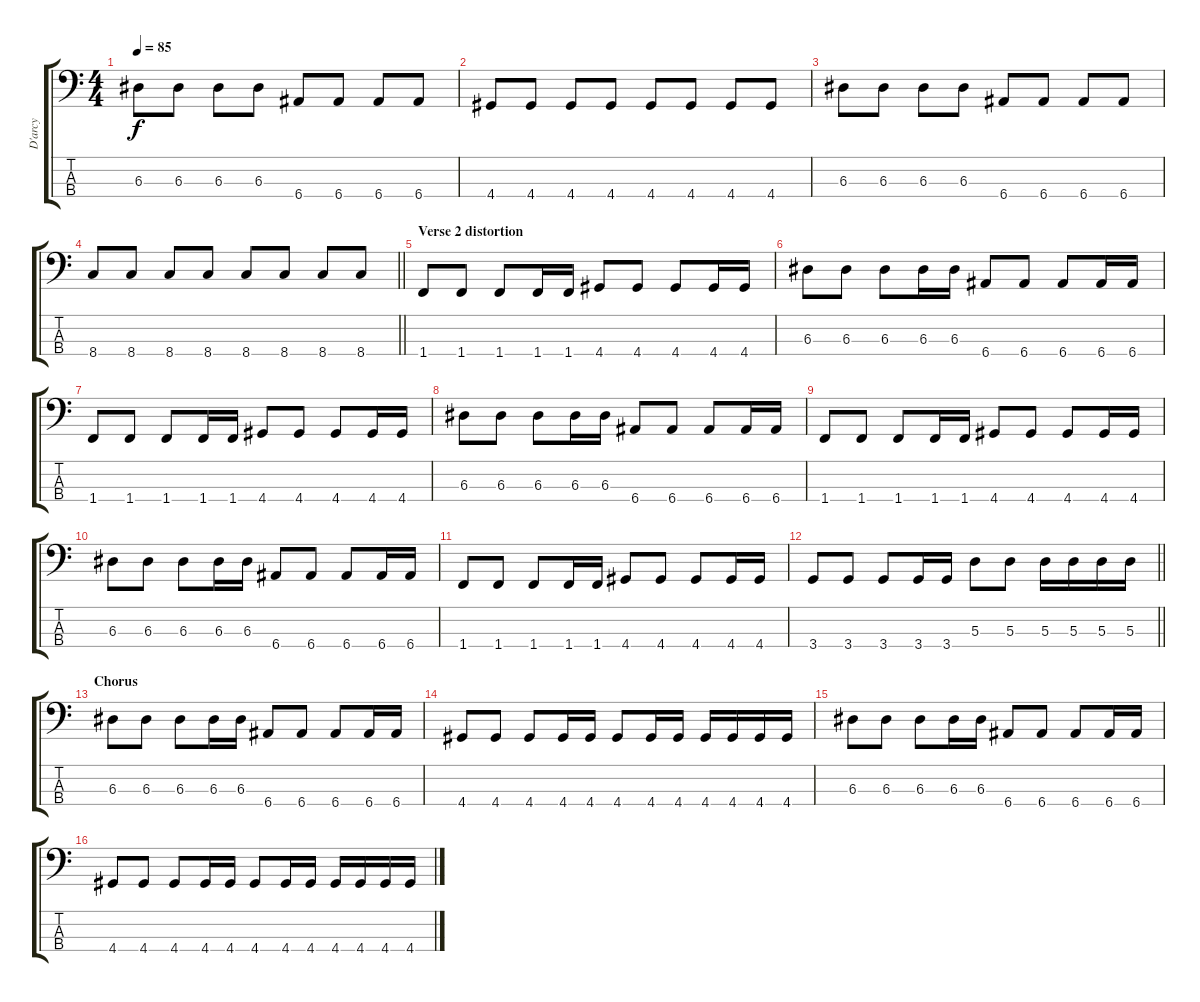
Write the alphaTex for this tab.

\track ("D'arcy" "D'arcy") {instrument electricbasspick}
\staff {score tabs}
\tuning (G2 D2 A1 E1) {hide}
\ts (4 4)
\tempo 85
\clef f4
\ks c
6.3.8{dy f} 6.3.8 6.3.8 6.3.8 6.4.8 6.4.8 6.4.8 6.4.8 |
4.4.8 4.4.8 4.4.8 4.4.8 4.4.8 4.4.8 4.4.8 4.4.8 |
6.3.8 6.3.8 6.3.8 6.3.8 6.4.8 6.4.8 6.4.8 6.4.8 |
\barLineRight lightlight
8.4.8 8.4.8 8.4.8 8.4.8 8.4.8 8.4.8 8.4.8 8.4.8 |
\section ("" "Verse 2 distortion")
1.4.8 1.4.8 1.4.8 1.4.16 1.4.16 4.4.8 4.4.8 4.4.8 4.4.16 4.4.16 |
6.3.8 6.3.8 6.3.8 6.3.16 6.3.16 6.4.8 6.4.8 6.4.8 6.4.16 6.4.16 |
1.4.8 1.4.8 1.4.8 1.4.16 1.4.16 4.4.8 4.4.8 4.4.8 4.4.16 4.4.16 |
6.3.8 6.3.8 6.3.8 6.3.16 6.3.16 6.4.8 6.4.8 6.4.8 6.4.16 6.4.16 |
1.4.8 1.4.8 1.4.8 1.4.16 1.4.16 4.4.8 4.4.8 4.4.8 4.4.16 4.4.16 |
6.3.8 6.3.8 6.3.8 6.3.16 6.3.16 6.4.8 6.4.8 6.4.8 6.4.16 6.4.16 |
1.4.8 1.4.8 1.4.8 1.4.16 1.4.16 4.4.8 4.4.8 4.4.8 4.4.16 4.4.16 |
\barLineRight lightlight
3.4.8 3.4.8 3.4.8 3.4.16 3.4.16 5.3.8 5.3.8 5.3.16 5.3.16 5.3.16 5.3.16 |
\section ("" "Chorus")
6.3.8 6.3.8 6.3.8 6.3.16 6.3.16 6.4.8 6.4.8 6.4.8 6.4.16 6.4.16 |
4.4.8 4.4.8 4.4.8 4.4.16 4.4.16 4.4.8 4.4.16 4.4.16 4.4.16 4.4.16 4.4.16 4.4.16 |
6.3.8 6.3.8 6.3.8 6.3.16 6.3.16 6.4.8 6.4.8 6.4.8 6.4.16 6.4.16 |
4.4.8 4.4.8 4.4.8 4.4.16 4.4.16 4.4.8 4.4.16 4.4.16 4.4.16 4.4.16 4.4.16 4.4.16
